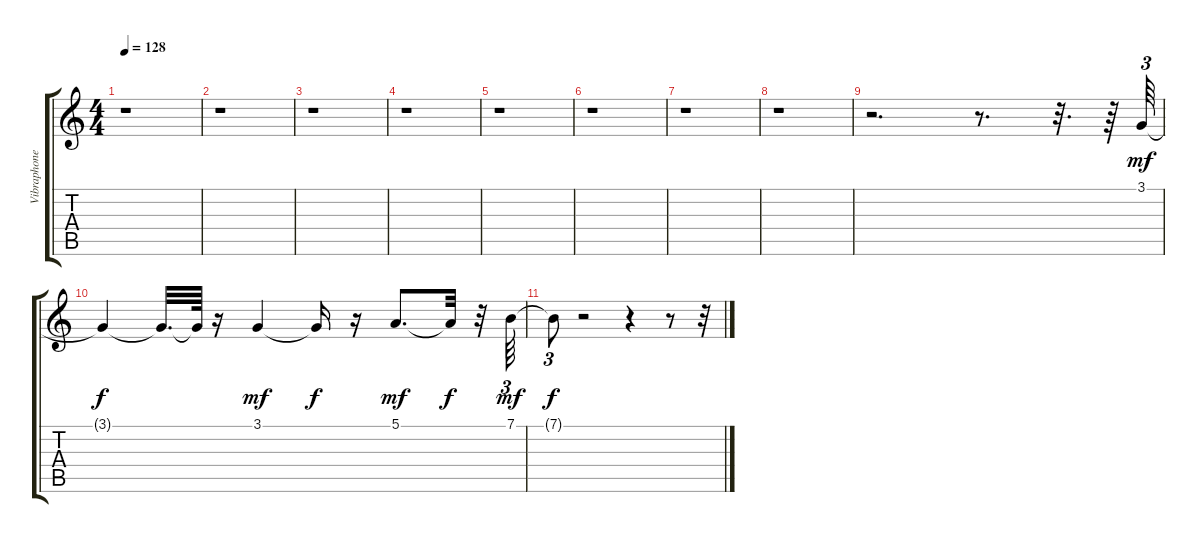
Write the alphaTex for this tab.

\track ("Vibraphone" "Vibraphone") {instrument vibraphone}
\staff {score tabs}
\tuning (E4 B3 G3 D3 A2 E2) {hide}
\ts (4 4)
\tempo 128
\clef g2
\ks c
r.1{dy f} |
r.1 |
r.1 |
r.1 |
r.1 |
r.1 |
r.1 |
r.1 |
r.2{d} r.8{d} r.32{d} r.64 3.1.64{tu (3 2) dy mf} |
3.1{t}.4{dy f} 3.1{t}.32{d} 3.1{t}.64 r.16 3.1.4{dy mf} 3.1{t}.16{dy f} r.16 5.1.8{d dy mf} 5.1{t}.32{dy f} r.32 7.1.64{tu (3 2) dy mf} |
7.1{t}.8{tu (3 2) dy f} r.2 r.4 r.8 r.32
